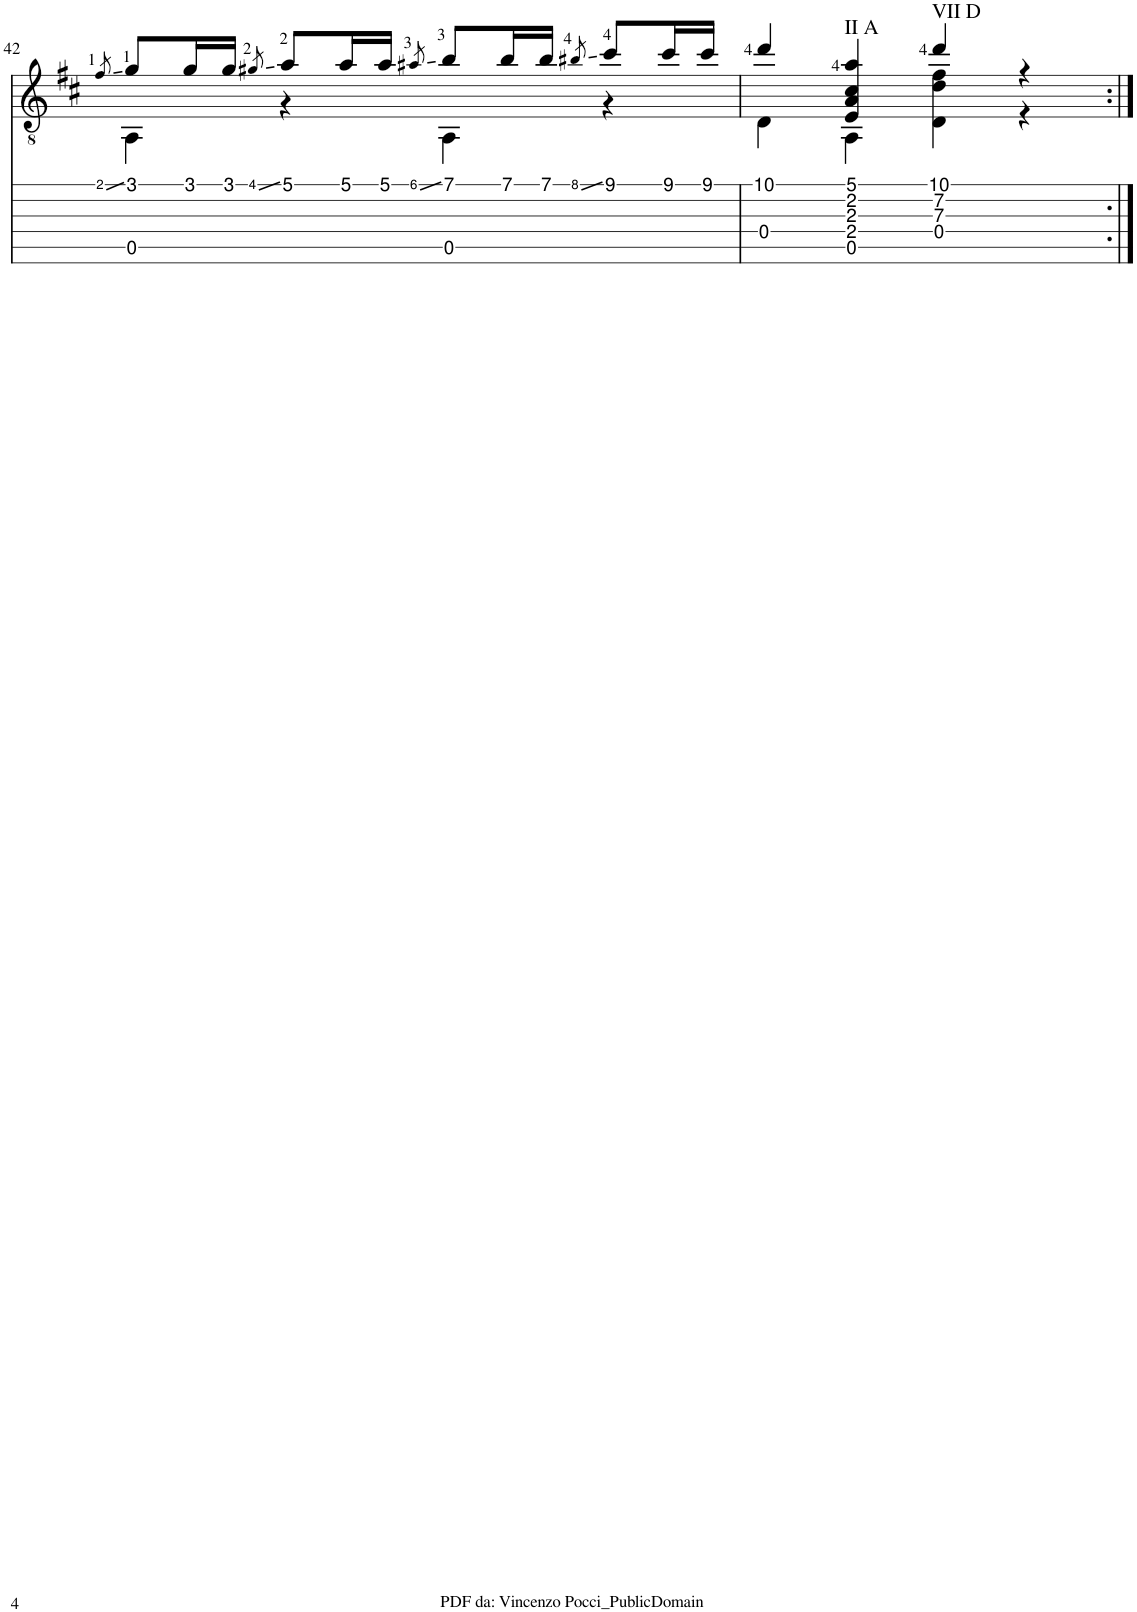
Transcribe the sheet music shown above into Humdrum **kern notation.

**kern	**kern
*part1	*part1
*staff2	*staff1
*I"Guitar	*
*I'Guit.	*
!!LO:PB:g=z
*	*clefGv2
*k[f#c#]	*k[f#c#]
*M4/4	*M4/4
*met(c)	*met(c)
=42	=42
qf#	8qf#/
*^	*^
8gL	4AA	8g/L	4AA\
16gL	.	16g/L	.
16gJJ	.	16g/JJ	.
qg#	.	8qg#X/	.
8aL	4r	8a/L	4r
16aL	.	16a/L	.
16aJJ	.	16a/JJ	.
qa#	.	8qa#X/	.
8bL	4AA	8b/L	4AA\
16bL	.	16b/L	.
16bJJ	.	16b/JJ	.
qb#	.	8qb#X/	.
8cc#L	4r	8cc#/L	4r
16cc#L	.	16cc#/L	.
16cc#JJ	.	16cc#/JJ	.
=43	=43	=43	=43
4dd	4D	4dd/	4D\
!	!	!LO:TX:a:t=II A	!
4E 4A 4c# 4a	4AA	4E/ 4A/ 4c#/ 4a/	4AA\
!	!	!LO:TX:a:t=VII D	!
4dd	4D 4d 4f#	4dd/	4D\ 4d\ 4f#\
4r	4r	4r	4r
*v	*v	*	*
*	*v	*v
=:|!	=:|!
*-	*-
